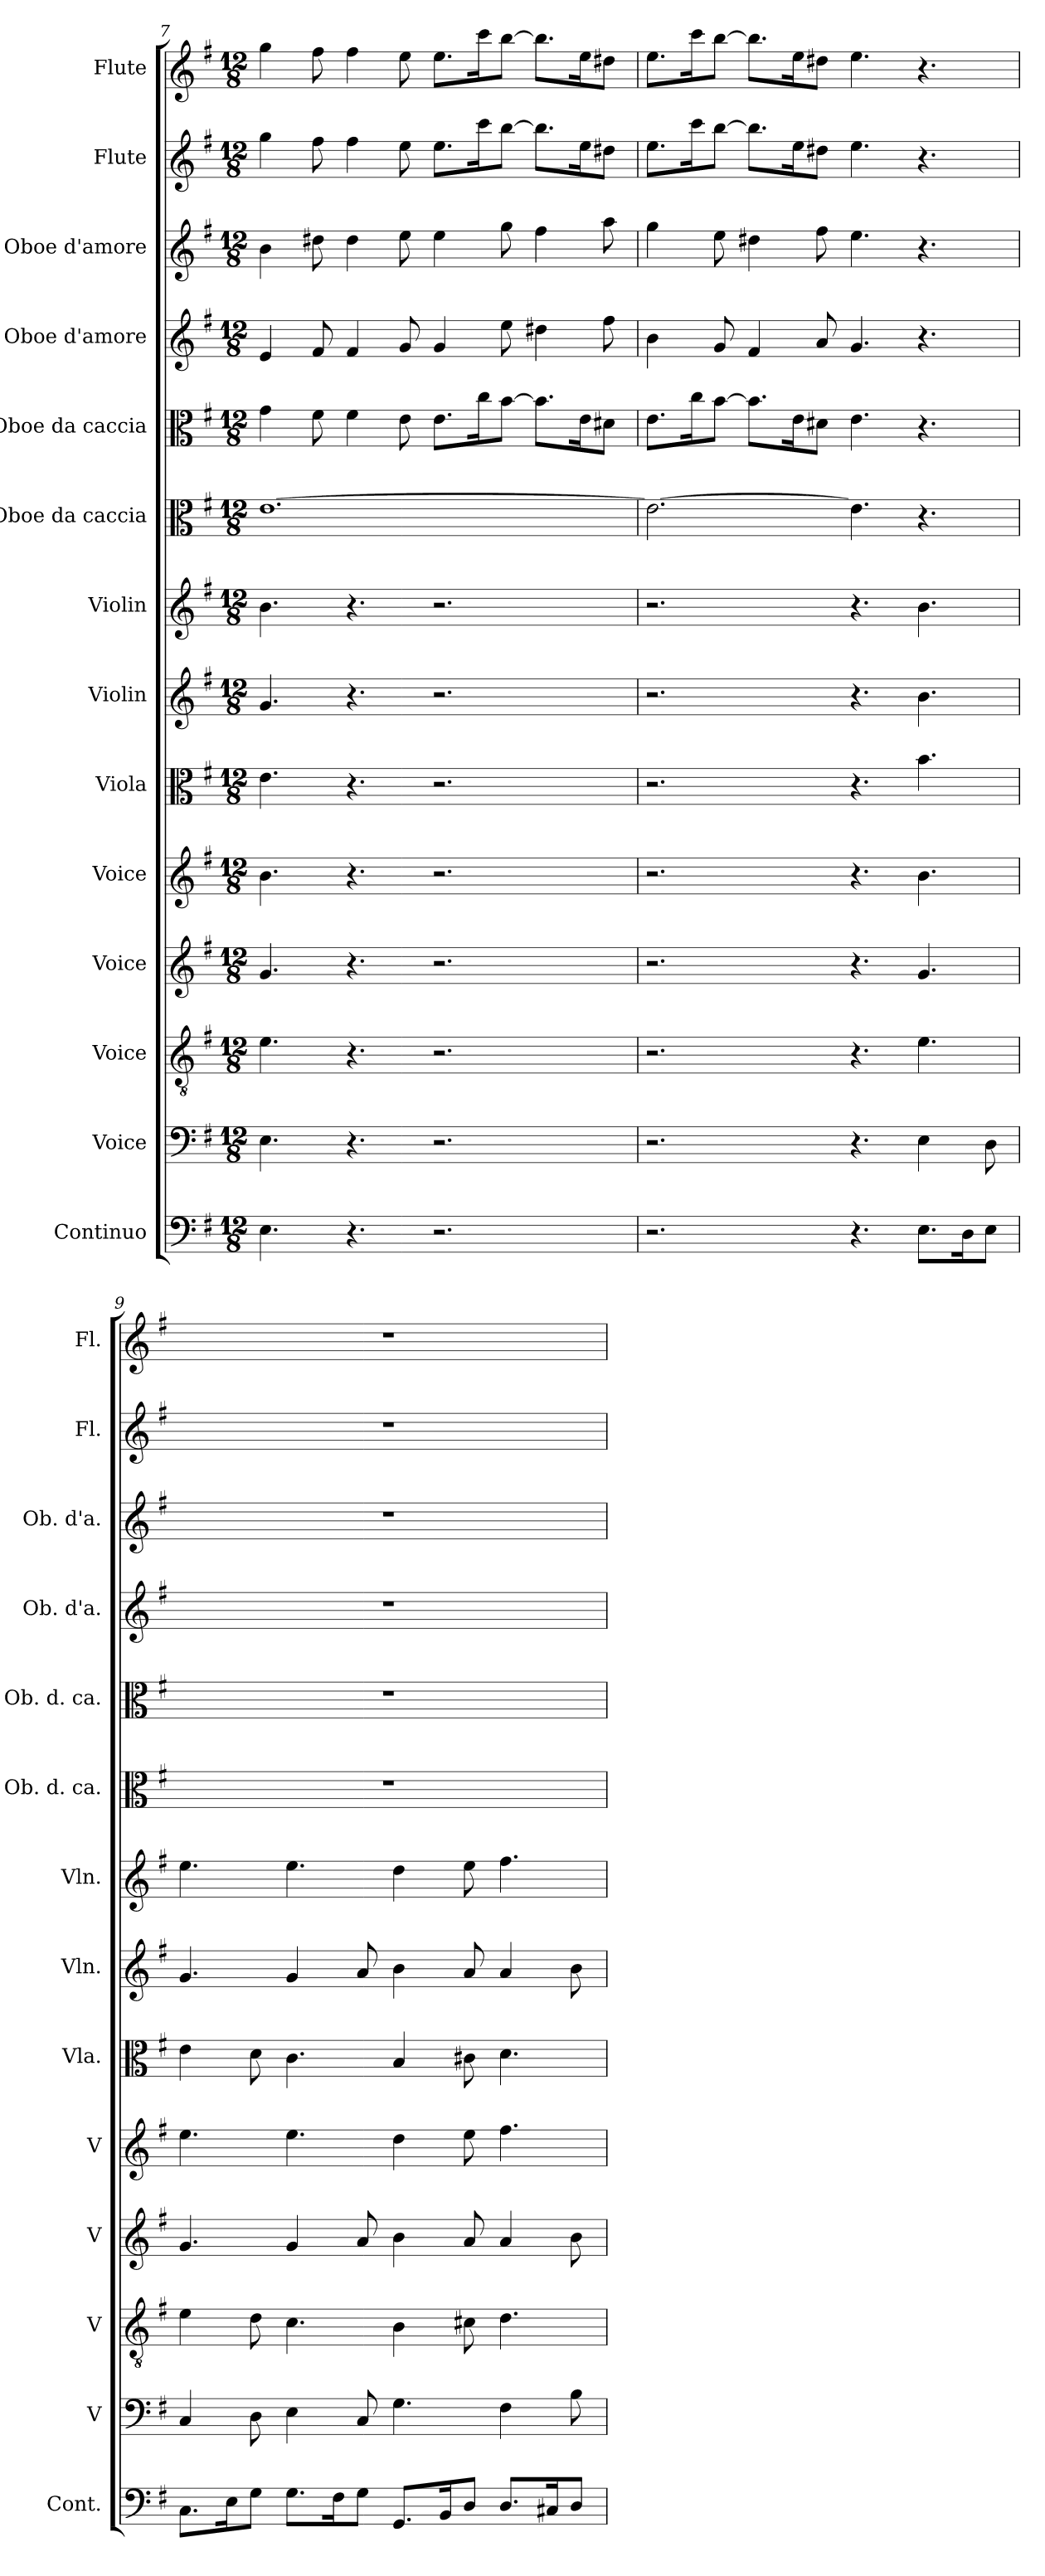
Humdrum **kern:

**kern	**kern	**kern	**kern	**kern	**kern	**kern	**kern	**kern	**kern	**kern	**kern	**kern	**kern
*part14	*part13	*part12	*part11	*part10	*part9	*part8	*part7	*part6	*part5	*part4	*part3	*part2	*part1
*staff14	*staff13	*staff12	*staff11	*staff10	*staff9	*staff8	*staff7	*staff6	*staff5	*staff4	*staff3	*staff2	*staff1
*I"Continuo	*I"Voice	*I"Voice	*I"Voice	*I"Voice	*I"Viola	*I"Violin	*I"Violin	*I"Oboe da caccia	*I"Oboe da caccia	*I"Oboe d'amore	*I"Oboe d'amore	*I"Flute	*I"Flute
*I'Cont.	*I'V	*I'V	*I'V	*I'V	*I'Vla.	*I'Vln.	*I'Vln.	*I'Ob. d. ca.	*I'Ob. d. ca.	*I'Ob. d'a.	*I'Ob. d'a.	*I'Fl.	*I'Fl.
*clefF4	*clefF4	*clefGv2	*clefG2	*clefG2	*clefC3	*clefG2	*clefG2	*clefC3	*clefC3	*clefG2	*clefG2	*clefG2	*clefG2
*k[f#]	*k[f#]	*k[f#]	*k[f#]	*k[f#]	*k[f#]	*k[f#]	*k[f#]	*k[f#]	*k[f#]	*k[f#]	*k[f#]	*k[f#]	*k[f#]
*M12/8	*M12/8	*M12/8	*M12/8	*M12/8	*M12/8	*M12/8	*M12/8	*M12/8	*M12/8	*M12/8	*M12/8	*M12/8	*M12/8
=7	=7	=7	=7	=7	=7	=7	=7	=7	=7	=7	=7	=7	=7
4.E	4.E	4.e	4.g	4.b	4.e	4.g	4.b	[1.e	4g	4e	4b	4gg	4gg
.	.	.	.	.	.	.	.	.	8f#	8f#	8dd#X	8ff#	8ff#
4.r	4.r	4.r	4.r	4.r	4.r	4.r	4.r	.	4f#	4f#	4dd#	4ff#	4ff#
.	.	.	.	.	.	.	.	.	8e	8g	8ee	8ee	8ee
2.r	2.r	2.r	2.r	2.r	2.r	2.r	2.r	.	8.eL	4g	4ee	8.eeL	8.eeL
.	.	.	.	.	.	.	.	.	16ccK	.	.	16cccK	16cccK
.	.	.	.	.	.	.	.	.	[8bJ	8ee	8gg	[8bbJ	[8bbJ
.	.	.	.	.	.	.	.	.	8.bL]	4dd#X	4ff#	8.bbL]	8.bbL]
.	.	.	.	.	.	.	.	.	16eK	.	.	16eeK	16eeK
.	.	.	.	.	.	.	.	.	8d#XJ	8ff#	8aa	8dd#XJ	8dd#XJ
=8	=8	=8	=8	=8	=8	=8	=8	=8	=8	=8	=8	=8	=8
2.r	2.r	2.r	2.r	2.r	2.r	2.r	2.r	2.e_	8.eL	4b	4gg	8.eeL	8.eeL
.	.	.	.	.	.	.	.	.	16ccK	.	.	16cccK	16cccK
.	.	.	.	.	.	.	.	.	[8bJ	8g	8ee	[8bbJ	[8bbJ
.	.	.	.	.	.	.	.	.	8.bL]	4f#	4dd#X	8.bbL]	8.bbL]
.	.	.	.	.	.	.	.	.	16eK	.	.	16eeK	16eeK
.	.	.	.	.	.	.	.	.	8d#XJ	8a	8ff#	8dd#XJ	8dd#XJ
4.r	4.r	4.r	4.r	4.r	4.r	4.r	4.r	4.e]	4.e	4.g	4.ee	4.ee	4.ee
8.EL	4E	4.e	4.g	4.b	4.b	4.b	4.b	4.r	4.r	4.r	4.r	4.r	4.r
16DK	.	.	.	.	.	.	.	.	.	.	.	.	.
8EJ	8D	.	.	.	.	.	.	.	.	.	.	.	.
=9	=9	=9	=9	=9	=9	=9	=9	=9	=9	=9	=9	=9	=9
8.CL	4C	4e	4.g	4.ee	4e	4.g	4.ee	1.r	1.r	1.r	1.r	1.r	1.r
16EK	.	.	.	.	.	.	.	.	.	.	.	.	.
8GJ	8D	8d	.	.	8d	.	.	.	.	.	.	.	.
8.GL	4E	4.c	4g	4.ee	4.c	4g	4.ee	.	.	.	.	.	.
16F#K	.	.	.	.	.	.	.	.	.	.	.	.	.
8GJ	8C	.	8a	.	.	8a	.	.	.	.	.	.	.
8.GGL	4.G	4B	4b	4dd	4B	4b	4dd	.	.	.	.	.	.
16BBK	.	.	.	.	.	.	.	.	.	.	.	.	.
8DJ	.	8c#X	8a	8ee	8c#X	8a	8ee	.	.	.	.	.	.
8.DL	4F#	4.d	4a	4.ff#	4.d	4a	4.ff#	.	.	.	.	.	.
16C#XK	.	.	.	.	.	.	.	.	.	.	.	.	.
8DJ	8B	.	8b	.	.	8b	.	.	.	.	.	.	.
=	=	=	=	=	=	=	=	=	=	=	=	=	=
*-	*-	*-	*-	*-	*-	*-	*-	*-	*-	*-	*-	*-	*-
